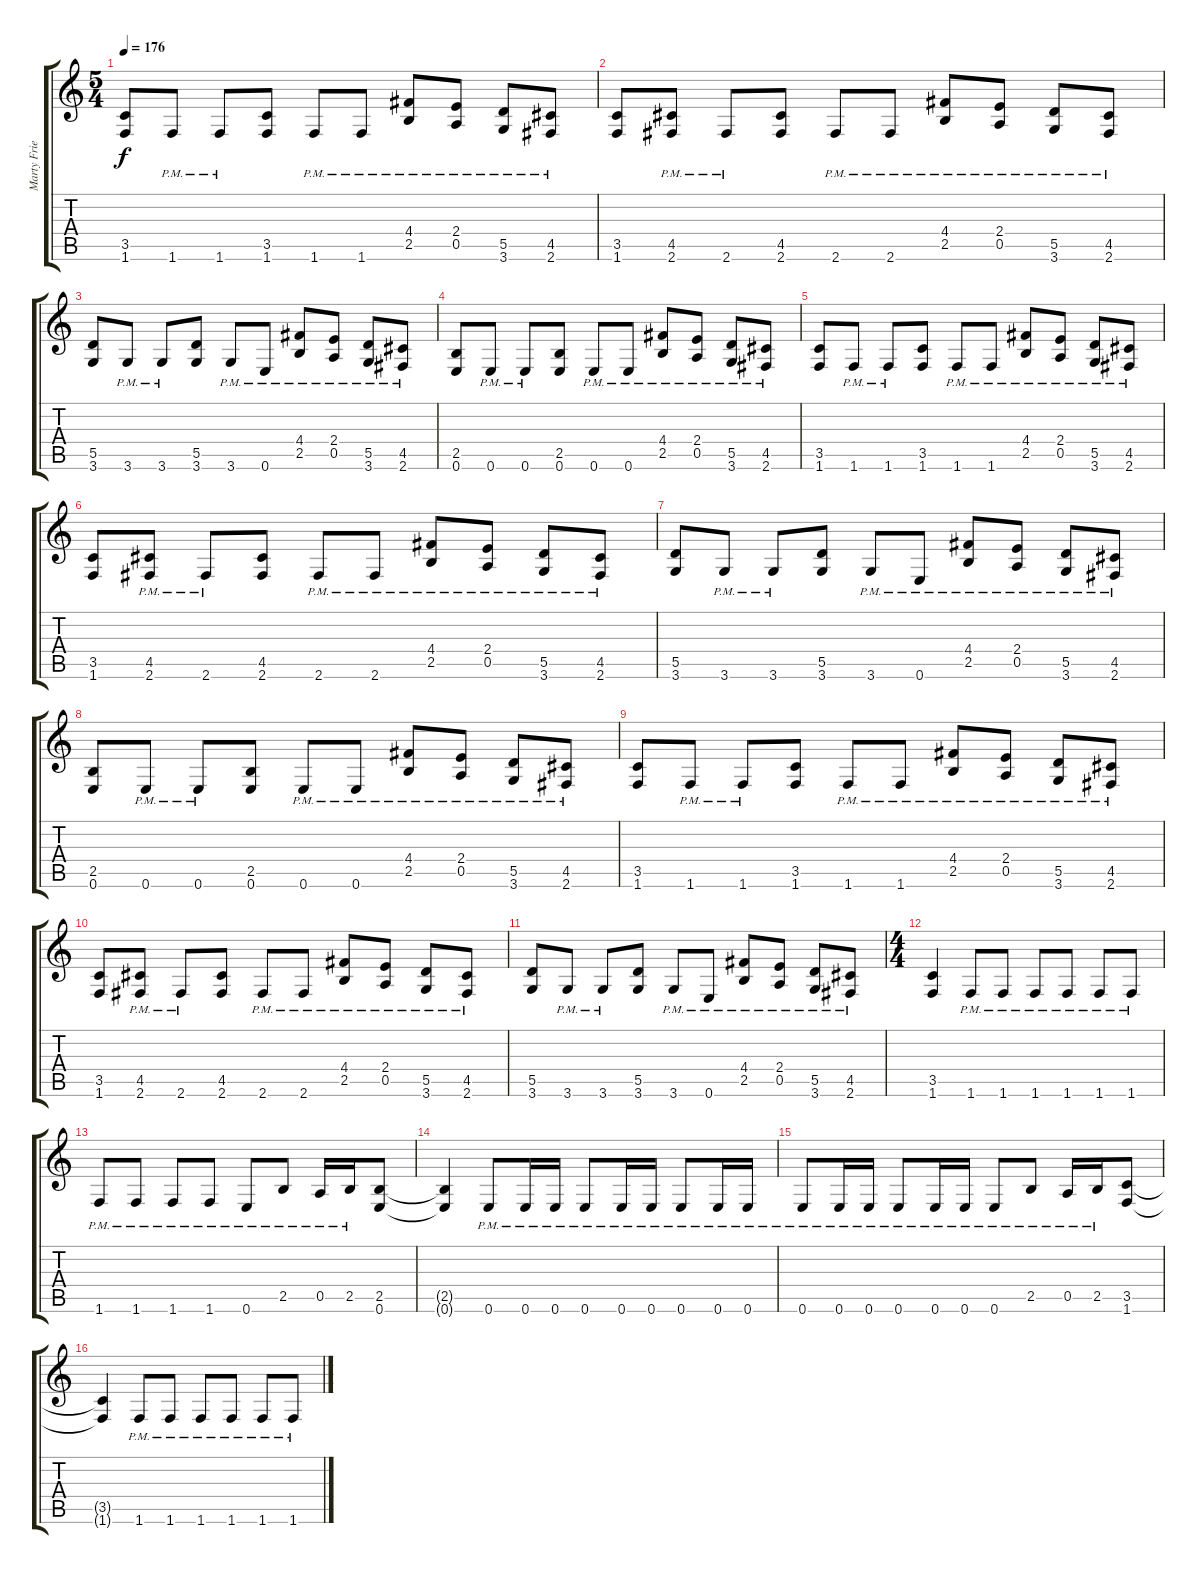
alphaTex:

\track ("Marty Friedman" "Marty Frie") {instrument distortionguitar}
\staff {score tabs}
\tuning (E4 B3 G3 D3 A2 E2) {hide}
\ts (5 4)
\tempo 176
\clef g2
\ks c
(3.5 1.6).8{dy f} 1.6{pm}.8 1.6{pm}.8 (3.5 1.6).8 1.6{pm}.8 1.6{pm}.8 (4.4{pm} 2.5{pm}).8 (2.4{pm} 0.5{pm}).8 (5.5{pm} 3.6{pm}).8 (4.5{pm} 2.6{pm}).8 |
(3.5 1.6).8 (4.5{pm} 2.6{pm}).8 2.6{pm}.8 (4.5 2.6).8 2.6{pm}.8 2.6{pm}.8 (4.4{pm} 2.5{pm}).8 (2.4{pm} 0.5{pm}).8 (5.5{pm} 3.6{pm}).8 (4.5{pm} 2.6{pm}).8 |
(5.5 3.6).8 3.6{pm}.8 3.6{pm}.8 (5.5 3.6).8 3.6{pm}.8 0.6{pm}.8 (4.4{pm} 2.5{pm}).8 (2.4{pm} 0.5{pm}).8 (5.5{pm} 3.6{pm}).8 (4.5{pm} 2.6{pm}).8 |
(2.5 0.6).8 0.6{pm}.8 0.6{pm}.8 (2.5 0.6).8 0.6{pm}.8 0.6{pm}.8 (4.4{pm} 2.5{pm}).8 (2.4{pm} 0.5{pm}).8 (5.5{pm} 3.6{pm}).8 (4.5{pm} 2.6{pm}).8 |
(3.5 1.6).8 1.6{pm}.8 1.6{pm}.8 (3.5 1.6).8 1.6{pm}.8 1.6{pm}.8 (4.4{pm} 2.5{pm}).8 (2.4{pm} 0.5{pm}).8 (5.5{pm} 3.6{pm}).8 (4.5{pm} 2.6{pm}).8 |
(3.5 1.6).8 (4.5{pm} 2.6{pm}).8 2.6{pm}.8 (4.5 2.6).8 2.6{pm}.8 2.6{pm}.8 (4.4{pm} 2.5{pm}).8 (2.4{pm} 0.5{pm}).8 (5.5{pm} 3.6{pm}).8 (4.5{pm} 2.6{pm}).8 |
(5.5 3.6).8 3.6{pm}.8 3.6{pm}.8 (5.5 3.6).8 3.6{pm}.8 0.6{pm}.8 (4.4{pm} 2.5{pm}).8 (2.4{pm} 0.5{pm}).8 (5.5{pm} 3.6{pm}).8 (4.5{pm} 2.6{pm}).8 |
(2.5 0.6).8 0.6{pm}.8 0.6{pm}.8 (2.5 0.6).8 0.6{pm}.8 0.6{pm}.8 (4.4{pm} 2.5{pm}).8 (2.4{pm} 0.5{pm}).8 (5.5{pm} 3.6{pm}).8 (4.5{pm} 2.6{pm}).8 |
(3.5 1.6).8 1.6{pm}.8 1.6{pm}.8 (3.5 1.6).8 1.6{pm}.8 1.6{pm}.8 (4.4{pm} 2.5{pm}).8 (2.4{pm} 0.5{pm}).8 (5.5{pm} 3.6{pm}).8 (4.5{pm} 2.6{pm}).8 |
(3.5 1.6).8 (4.5{pm} 2.6{pm}).8 2.6{pm}.8 (4.5 2.6).8 2.6{pm}.8 2.6{pm}.8 (4.4{pm} 2.5{pm}).8 (2.4{pm} 0.5{pm}).8 (5.5{pm} 3.6{pm}).8 (4.5{pm} 2.6{pm}).8 |
(5.5 3.6).8 3.6{pm}.8 3.6{pm}.8 (5.5 3.6).8 3.6{pm}.8 0.6{pm}.8 (4.4{pm} 2.5{pm}).8 (2.4{pm} 0.5{pm}).8 (5.5{pm} 3.6{pm}).8 (4.5{pm} 2.6{pm}).8 |
\ts (4 4)
(3.5 1.6).4 1.6{pm}.8 1.6{pm}.8 1.6{pm}.8 1.6{pm}.8 1.6{pm}.8 1.6{pm}.8 |
1.6{pm}.8 1.6{pm}.8 1.6{pm}.8 1.6{pm}.8 0.6{pm}.8 2.5{pm}.8 0.5{pm}.16 2.5{pm}.16 (2.5 0.6).8 |
(2.5{t} 0.6{t}).4 0.6{pm}.8 0.6{pm}.16 0.6{pm}.16 0.6{pm}.8 0.6{pm}.16 0.6{pm}.16 0.6{pm}.8 0.6{pm}.16 0.6{pm}.16 |
0.6{pm}.8 0.6{pm}.16 0.6{pm}.16 0.6{pm}.8 0.6{pm}.16 0.6{pm}.16 0.6{pm}.8 2.5{pm}.8 0.5{pm}.16 2.5{pm}.16 (3.5 1.6).8 |
(3.5{t} 1.6{t}).4 1.6{pm}.8 1.6{pm}.8 1.6{pm}.8 1.6{pm}.8 1.6{pm}.8 1.6{pm}.8
